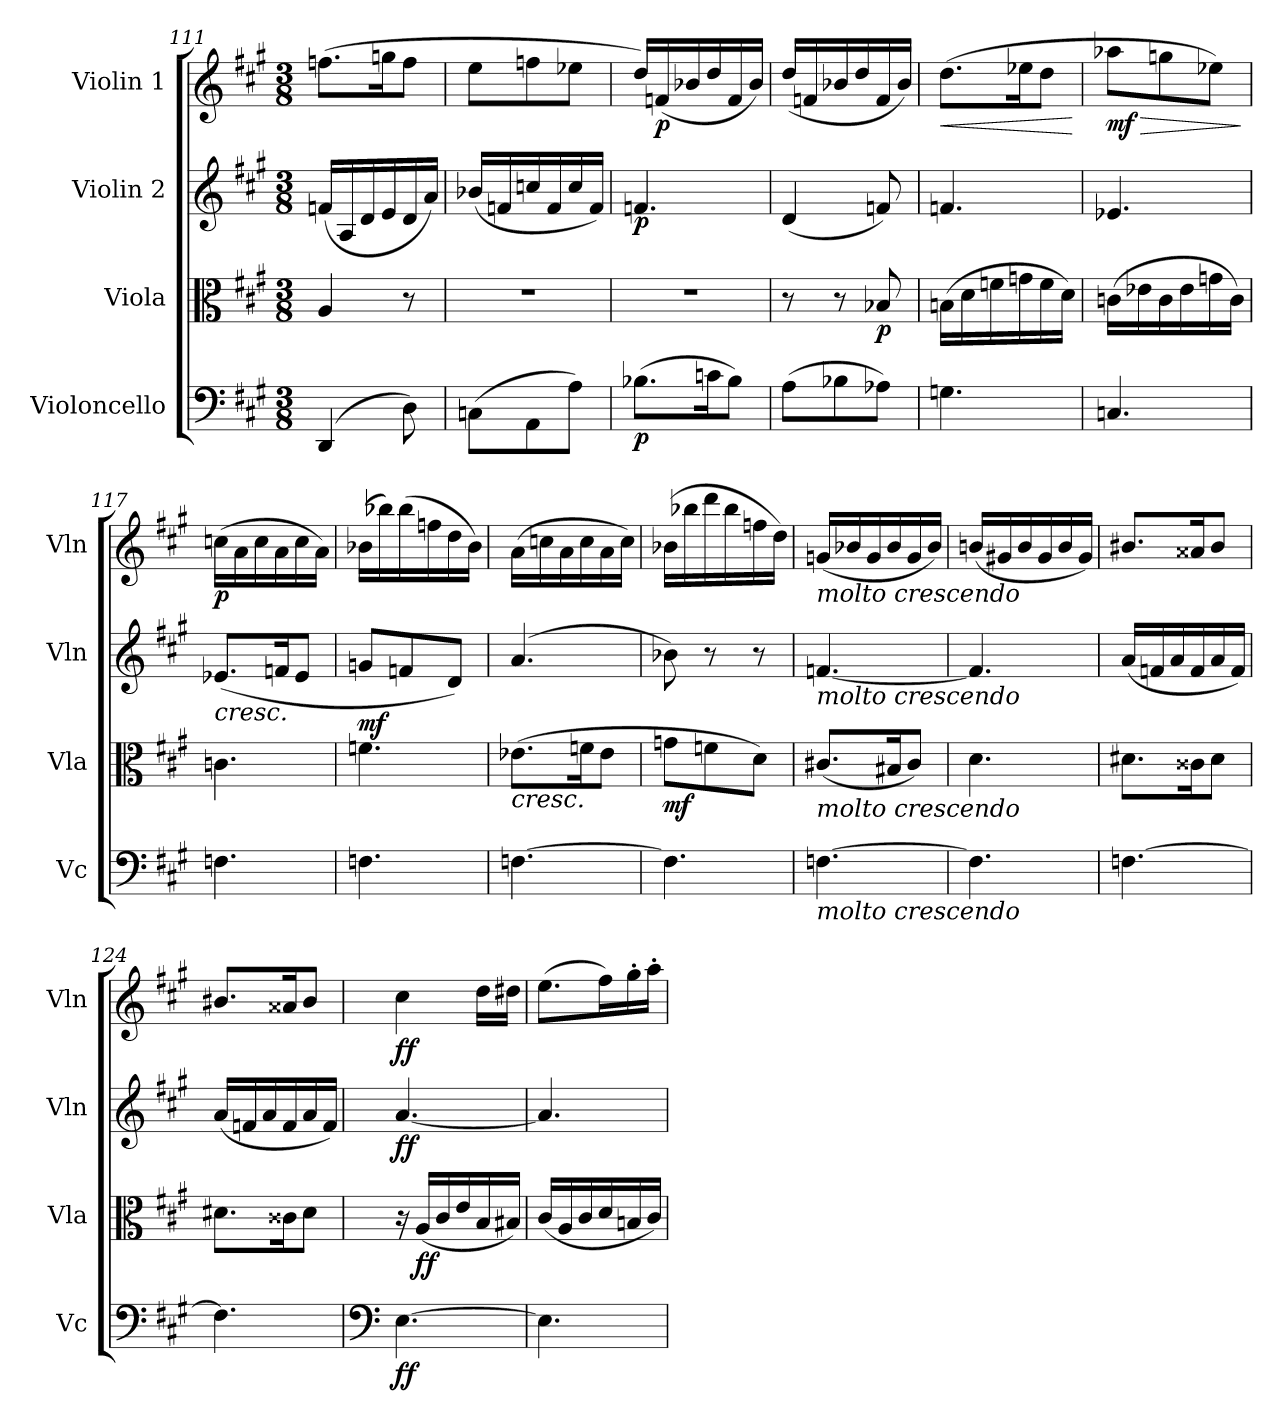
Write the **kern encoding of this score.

**kern	**dynam	**kern	**dynam	**kern	**dynam	**kern	**dynam
*part4	*part4	*part3	*part3	*part2	*part2	*part1	*part1
*staff4	*staff4	*staff3	*staff3	*staff2	*staff2	*staff1	*staff1
*I"Violoncello	*	*I"Viola	*	*I"Violin 2	*	*I"Violin 1	*
*I'Vc	*	*I'Vla	*	*I'Vln	*	*I'Vln	*
*clefF4	*	*clefC3	*	*clefG2	*	*clefG2	*
*k[f#c#g#]	*	*k[f#c#g#]	*	*k[f#c#g#]	*	*k[f#c#g#]	*
*M3/8	*	*M3/8	*	*M3/8	*	*M3/8	*
=111	=111	=111	=111	=111	=111	=111	=111
(4DD/	.	4A/	.	(16fn/LL	.	(8.ffn\L	.
.	.	.	.	16A/	.	.	.
.	.	.	.	16d/	.	.	.
.	.	.	.	16e/	.	16ggn\K	.
8D\)	.	8r	.	16d/	.	8ff\J	.
.	.	.	.	16a/JJ)	.	.	.
=112	=112	=112	=112	=112	=112	=112	=112
(8Cn\L	.	4.r	.	(16b-X/LL	.	8ee\L	.
.	.	.	.	16fn/	.	.	.
8AA\	.	.	.	16ccn/	.	8ffn\	.
.	.	.	.	16f/	.	.	.
8A\J)	.	.	.	16cc/	.	8ee-X\J	.
.	.	.	.	16f/JJ)	.	.	.
=113	=113	=113	=113	=113	=113	=113	=113
!	!LO:DY:b	!	!	!	!LO:DY:b	!	!
(8.B-X\L	p	4.r	.	4.fn/	p	16dd/LL)	.
!	!	!	!	!	!	!	!LO:DY:b
.	.	.	.	.	.	(16fn/	p
.	.	.	.	.	.	16b-X/	.
16cn\K	.	.	.	.	.	16dd/	.
8B-\J)	.	.	.	.	.	16f/	.
.	.	.	.	.	.	16b-/JJ)	.
!!LO:LB:g=z
=114	=114	=114	=114	=114	=114	=114	=114
(8A\L	.	8r	.	(4d/	.	(>16dd/LL	.
.	.	.	.	.	.	16fn/	.
8B-X\	.	8r	.	.	.	16b-X/	.
.	.	.	.	.	.	16dd/	.
!	!	!	!LO:DY:b	!	!	!	!
8A-X\J)	.	8B-X/	p	8fn/)	.	16f/	.
.	.	.	.	.	.	16b-/JJ)	.
=115	=115	=115	=115	=115	=115	=115	=115
!	!	!	!	!	!	!	!LO:HP:b
4.Gn\	.	(16Bn\LL	.	4.fn/	.	(8.dd\L	<
.	.	16d\	.	.	.	.	.
.	.	16fn\	.	.	.	.	.
.	.	16gn\	.	.	.	16ee-X\K	.
.	.	16f\	.	.	.	8dd\J	.
.	.	16d\JJ)	.	.	.	.	.
.	.	.	.	.	.	.	[
=116	=116	=116	=116	=116	=116	=116	=116
!	!	!	!	!	!	!	!LO:HP:b
!	!	!	!	!	!	!	!LO:DY:n=1:b
4.Cn/	.	(16cn\LL	.	4.e-X/	.	8aa-X\L	> mf
.	.	16e-X\	.	.	.	.	.
.	.	16c\	.	.	.	8ggn\	.
.	.	16e-\	.	.	.	.	.
.	.	16gn\	.	.	.	8ee-X\J)	.
.	.	16c\JJ)	.	.	.	.	.
.	.	.	.	.	.	.	]
=117	=117	=117	=117	=117	=117	=117	=117
!	!	!	!	!	!LO:HP:b	!	!LO:DY:b
4.Fn\	.	4.cn\	.	(8.e-X/L	<	(16ccn\LL	p
.	.	.	.	.	.	16a\	.
.	.	.	.	.	.	16cc\	.
.	.	.	.	16fn/K	.	16a\	.
.	.	.	.	8e-/J	.	16cc\	.
.	.	.	.	.	.	16a\JJ)	.
=118	=118	=118	=118	=118	=118	=118	=118
!	!	!	!	!	!LO:DY:b	!	!
4.Fn\	.	4.fn\	.	8gn/L	mf	(16b-X\LL	.
.	.	.	.	.	.	16bb-X\)	.
.	.	.	.	8fn/	.	(16bb-\	.
.	.	.	.	.	.	16ffn\	.
.	.	.	.	8d/J)	.	16dd\	.
.	.	.	.	.	.	16b-\JJ)	.
.	.	.	.	.	[	.	.
!!LO:LB:g=z
=119	=119	=119	=119	=119	=119	=119	=119
!	!	!	!LO:HP:b	!	!	!	!
[4.Fn\	.	(8.e-X\L	<	(4.a/	.	(16a\LL	.
.	.	.	.	.	.	16ccn\	.
.	.	.	.	.	.	16a\	.
.	.	16fn\K	.	.	.	16cc\	.
.	.	8e-\J	.	.	.	16a\	.
.	.	.	.	.	.	16cc\JJ)	.
=120	=120	=120	=120	=120	=120	=120	=120
!	!	!	!LO:DY:b	!	!	!	!
4.F\]	.	8gn\L	mf	8b-X\)	.	(16b-X\LL	.
.	.	.	.	.	.	16bb-X\	.
.	.	8fn\	.	8r	.	16ddd\	.
.	.	.	.	.	.	16bb-\	.
.	.	8d\J)	.	8r	.	16ffn\	.
.	.	.	.	.	.	16dd\JJ)	.
.	.	.	[	.	.	.	.
=121	=121	=121	=121	=121	=121	=121	=121
!	!	!	!	!	!	!LO:TX:b:i:t=molto crescendo	!
!	!	!	!	!LO:TX:b:i:t=molto crescendo	!	!	!
!	!	!LO:TX:b:i:t=molto crescendo	!	!	!	!	!
!LO:TX:b:i:t=molto crescendo	!	!	!	!	!	!	!
[4.Fn\	.	(8.c#X/L	.	[4.fn/	.	(16gn/LL	.
.	.	.	.	.	.	16b-X/	.
.	.	.	.	.	.	16g/	.
.	.	16B#X/K	.	.	.	16b-/	.
.	.	8c#/J)	.	.	.	16g/	.
.	.	.	.	.	.	16b-/JJ)	.
=122	=122	=122	=122	=122	=122	=122	=122
4.F\]	.	4.d\	.	4.f/]	.	(16bn/LL	.
.	.	.	.	.	.	16g#X/	.
.	.	.	.	.	.	16b/	.
.	.	.	.	.	.	16g#/	.
.	.	.	.	.	.	16b/	.
.	.	.	.	.	.	16g#/JJ)	.
=123	=123	=123	=123	=123	=123	=123	=123
[4.Fn\	.	8.d#X\L	.	(16a/LL	.	8.b#X/L	.
.	.	.	.	16fn/	.	.	.
.	.	.	.	16a/	.	.	.
.	.	16c##X\K	.	16f/	.	16a##X/K	.
.	.	8d#\J	.	16a/	.	8b#/J	.
.	.	.	.	16f/JJ)	.	.	.
=124	=124	=124	=124	=124	=124	=124	=124
4.F\]	.	8.d#X\L	.	(16a/LL	.	8.b#X/L	.
.	.	.	.	16fn/	.	.	.
.	.	.	.	16a/	.	.	.
.	.	16c##X\K	.	16f/	.	16a##X/K	.
.	.	8d#\J	.	16a/	.	8b#/J	.
.	.	.	.	16f/JJ)	.	.	.
!!LO:LB:g=z
=125	=125	=125	=125	=125	=125	=125	=125
*clefF4	*	*	*	*	*	*	*
!	!LO:DY:b	!	!	!	!LO:DY:b	!	!LO:DY:b
[4.E\	ff	16r	.	[4.a/	ff	4cc#\	ff
!	!	!	!LO:DY:b	!	!	!	!
.	.	(16A/LL	ff	.	.	.	.
.	.	16c#/	.	.	.	.	.
.	.	16e/	.	.	.	.	.
.	.	16B/	.	.	.	16dd\LL	.
.	.	16B#X/JJ)	.	.	.	16dd#X\JJ	.
=126	=126	=126	=126	=126	=126	=126	=126
4.E\]	.	(16c#/LL	.	4.a/]	.	(8.ee\L	.
.	.	16A/	.	.	.	.	.
.	.	16c#/	.	.	.	.	.
.	.	16d/	.	.	.	16ff#\L)	.
.	.	16Bn/	.	.	.	16gg#'\	.
.	.	16c#/JJ)	.	.	.	16aa'\JJ	.
=	=	=	=	=	=	=	=
*-	*-	*-	*-	*-	*-	*-	*-
